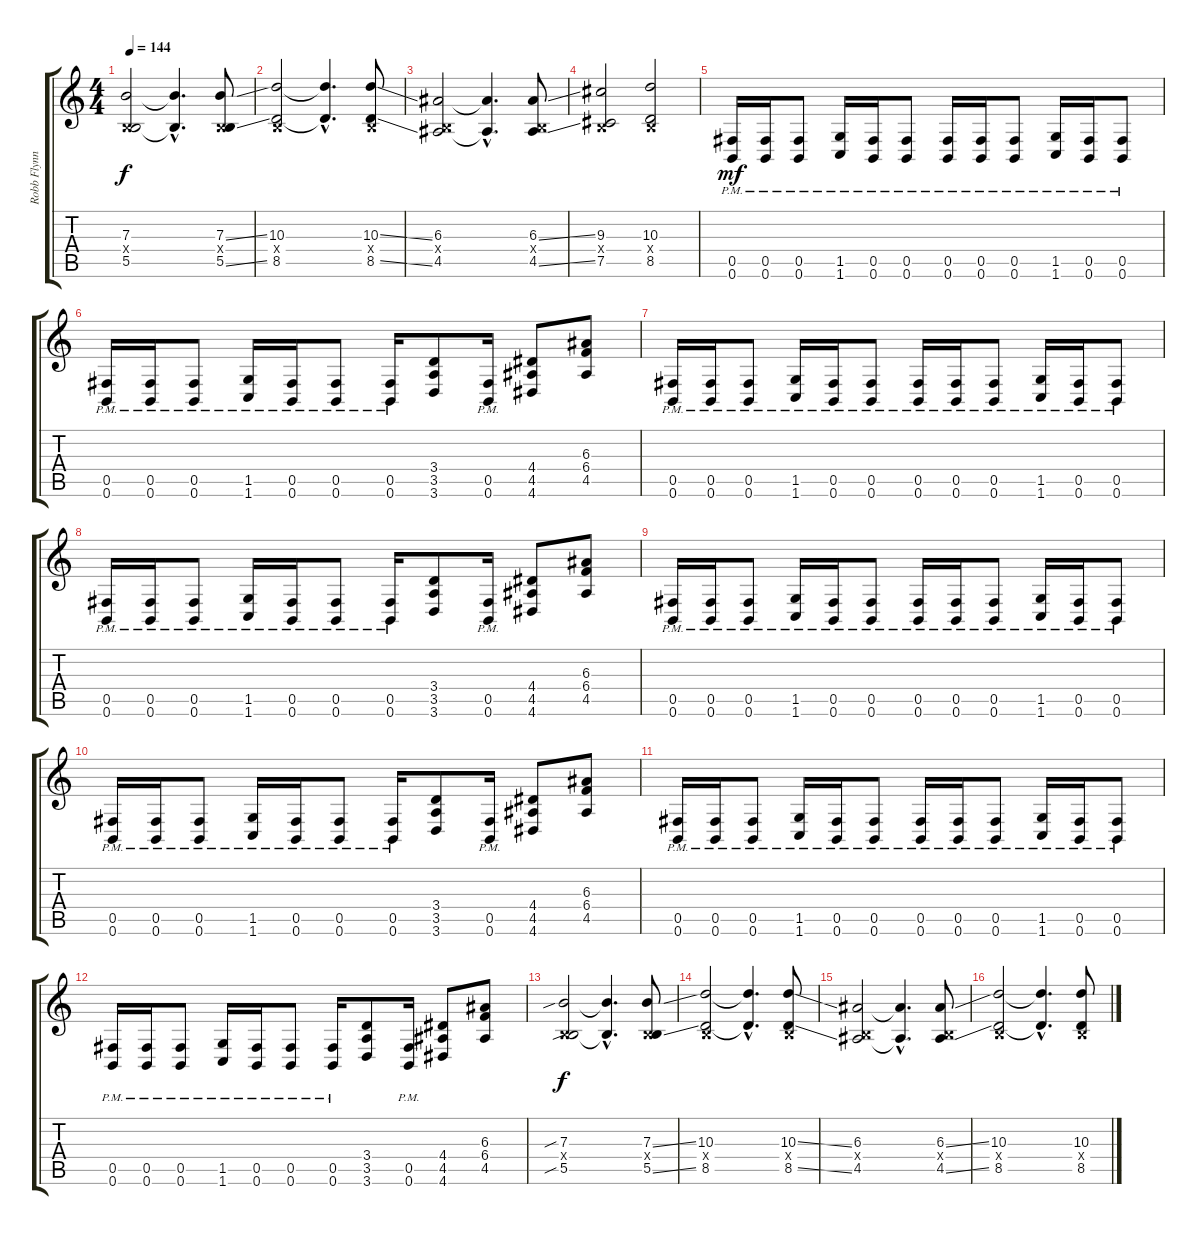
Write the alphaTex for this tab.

\track ("Robb Flynn" "Robb Flynn") {instrument distortionguitar}
\staff {score tabs}
\tuning (Db4 Ab3 E3 B2 Gb2 B1) {hide}
\ts (4 4)
\tempo 144
\clef g2
\ks c
(7.3 0.4{x} 5.5).2{dy f} (7.3{hac t} 5.5{hac t}).4{d} (7.3{ss} 0.4{x} 5.5{ss}).8 |
(10.3 0.4{x} 8.5).2 (10.3{hac t} 8.5{hac t}).4{d} (10.3{ss} 0.4{x} 8.5{ss}).8 |
(6.3 0.4{x} 4.5).2 (6.3{hac t} 4.5{hac t}).4{d} (6.3{ss} 0.4{x} 4.5{ss}).8 |
(9.3 0.4{x} 7.5).2 (10.3 0.4{x} 8.5).2 |
(0.5{pm} 0.6{pm}).16{dy mf} (0.5{pm} 0.6{pm}).16 (0.5{pm} 0.6{pm}).8 (1.5{pm} 1.6{pm}).16 (0.5{pm} 0.6{pm}).16 (0.5{pm} 0.6{pm}).8 (0.5{pm} 0.6{pm}).16 (0.5{pm} 0.6{pm}).16 (0.5{pm} 0.6{pm}).8 (1.5{pm} 1.6{pm}).16 (0.5{pm} 0.6{pm}).16 (0.5{pm} 0.6{pm}).8 |
(0.5{pm} 0.6{pm}).16 (0.5{pm} 0.6{pm}).16 (0.5{pm} 0.6{pm}).8 (1.5{pm} 1.6{pm}).16 (0.5{pm} 0.6{pm}).16 (0.5{pm} 0.6{pm}).8 (0.5{pm} 0.6{pm}).16 (3.4 3.5 3.6).8 (0.5{pm} 0.6{pm}).16 (4.4 4.5 4.6).8 (6.3 6.4 4.5).8 |
(0.5{pm} 0.6{pm}).16 (0.5{pm} 0.6{pm}).16 (0.5{pm} 0.6{pm}).8 (1.5{pm} 1.6{pm}).16 (0.5{pm} 0.6{pm}).16 (0.5{pm} 0.6{pm}).8 (0.5{pm} 0.6{pm}).16 (0.5{pm} 0.6{pm}).16 (0.5{pm} 0.6{pm}).8 (1.5{pm} 1.6{pm}).16 (0.5{pm} 0.6{pm}).16 (0.5{pm} 0.6{pm}).8 |
(0.5{pm} 0.6{pm}).16 (0.5{pm} 0.6{pm}).16 (0.5{pm} 0.6{pm}).8 (1.5{pm} 1.6{pm}).16 (0.5{pm} 0.6{pm}).16 (0.5{pm} 0.6{pm}).8 (0.5{pm} 0.6{pm}).16 (3.4 3.5 3.6).8 (0.5{pm} 0.6{pm}).16 (4.4 4.5 4.6).8 (6.3 6.4 4.5).8 |
(0.5{pm} 0.6{pm}).16 (0.5{pm} 0.6{pm}).16 (0.5{pm} 0.6{pm}).8 (1.5{pm} 1.6{pm}).16 (0.5{pm} 0.6{pm}).16 (0.5{pm} 0.6{pm}).8 (0.5{pm} 0.6{pm}).16 (0.5{pm} 0.6{pm}).16 (0.5{pm} 0.6{pm}).8 (1.5{pm} 1.6{pm}).16 (0.5{pm} 0.6{pm}).16 (0.5{pm} 0.6{pm}).8 |
(0.5{pm} 0.6{pm}).16 (0.5{pm} 0.6{pm}).16 (0.5{pm} 0.6{pm}).8 (1.5{pm} 1.6{pm}).16 (0.5{pm} 0.6{pm}).16 (0.5{pm} 0.6{pm}).8 (0.5{pm} 0.6{pm}).16 (3.4 3.5 3.6).8 (0.5{pm} 0.6{pm}).16 (4.4 4.5 4.6).8 (6.3 6.4 4.5).8 |
(0.5{pm} 0.6{pm}).16 (0.5{pm} 0.6{pm}).16 (0.5{pm} 0.6{pm}).8 (1.5{pm} 1.6{pm}).16 (0.5{pm} 0.6{pm}).16 (0.5{pm} 0.6{pm}).8 (0.5{pm} 0.6{pm}).16 (0.5{pm} 0.6{pm}).16 (0.5{pm} 0.6{pm}).8 (1.5{pm} 1.6{pm}).16 (0.5{pm} 0.6{pm}).16 (0.5{pm} 0.6{pm}).8 |
(0.5{pm} 0.6{pm}).16 (0.5{pm} 0.6{pm}).16 (0.5{pm} 0.6{pm}).8 (1.5{pm} 1.6{pm}).16 (0.5{pm} 0.6{pm}).16 (0.5{pm} 0.6{pm}).8 (0.5{pm} 0.6{pm}).16 (3.4 3.5 3.6).8 (0.5{pm} 0.6{pm}).16 (4.4 4.5 4.6).8 (6.3 6.4 4.5).8 |
(7.3{sib} 0.4{x} 5.5{sib}).2{dy f} (7.3{hac t} 5.5{hac t}).4{d} (7.3{ss} 0.4{x} 5.5{ss}).8 |
(10.3 0.4{x} 8.5).2 (10.3{hac t} 8.5{hac t}).4{d} (10.3{ss} 0.4{x} 8.5{ss}).8 |
(6.3 0.4{x} 4.5).2 (6.3{hac t} 4.5{hac t}).4{d} (6.3{ss} 0.4{x} 4.5{ss}).8 |
(10.3 0.4{x} 8.5).2 (10.3{hac t} 8.5{hac t}).4{d} (10.3{ss} 0.4{x} 8.5{ss}).8
